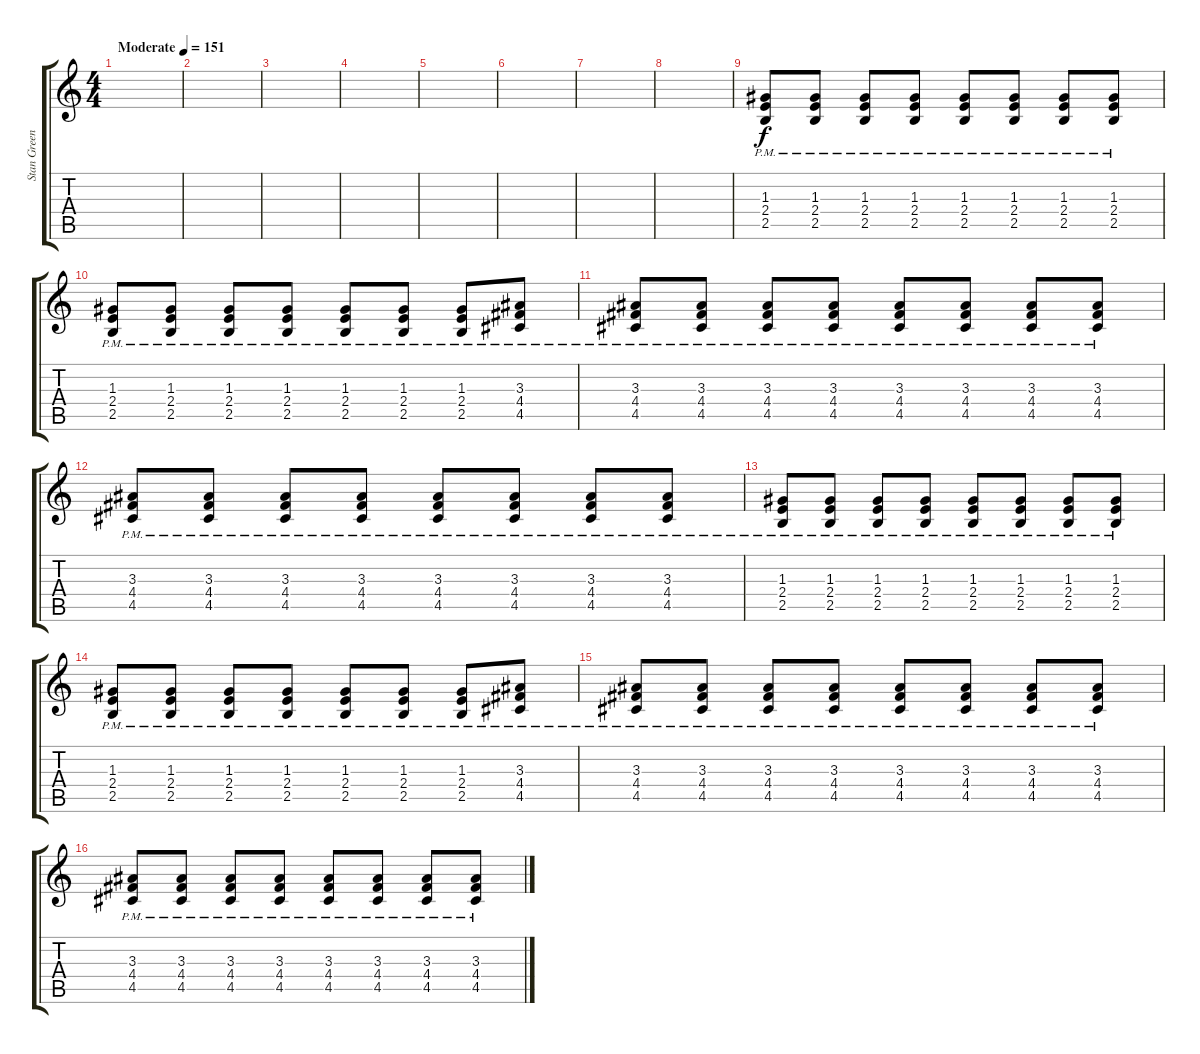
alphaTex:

\track ("Stan Greenwood" "Stan Green") {instrument electricguitarclean}
\staff {score tabs}
\tuning (E4 B3 G3 D3 A2 E2) {hide}
\ts (4 4)
\tempo (151 "Moderate")
\clef g2
\ks c
|
|
|
|
|
|
|
|
(1.3{pm} 2.4{pm} 2.5{pm}).8 (1.3{pm} 2.4{pm} 2.5{pm}).8 (1.3{pm} 2.4{pm} 2.5{pm}).8 (1.3{pm} 2.4{pm} 2.5{pm}).8 (1.3{pm} 2.4{pm} 2.5{pm}).8 (1.3{pm} 2.4{pm} 2.5{pm}).8 (1.3{pm} 2.4{pm} 2.5{pm}).8 (1.3{pm} 2.4{pm} 2.5{pm}).8 |
(1.3{pm} 2.4{pm} 2.5{pm}).8 (1.3{pm} 2.4{pm} 2.5{pm}).8 (1.3{pm} 2.4{pm} 2.5{pm}).8 (1.3{pm} 2.4{pm} 2.5{pm}).8 (1.3{pm} 2.4{pm} 2.5{pm}).8 (1.3{pm} 2.4{pm} 2.5{pm}).8 (1.3{pm} 2.4{pm} 2.5{pm}).8 (3.3{pm} 4.4{pm} 4.5{pm}).8 |
(3.3{pm} 4.4{pm} 4.5{pm}).8 (3.3{pm} 4.4{pm} 4.5{pm}).8 (3.3{pm} 4.4{pm} 4.5{pm}).8 (3.3{pm} 4.4{pm} 4.5{pm}).8 (3.3{pm} 4.4{pm} 4.5{pm}).8 (3.3{pm} 4.4{pm} 4.5{pm}).8 (3.3{pm} 4.4{pm} 4.5{pm}).8 (3.3{pm} 4.4{pm} 4.5{pm}).8 |
(3.3{pm} 4.4{pm} 4.5{pm}).8 (3.3{pm} 4.4{pm} 4.5{pm}).8 (3.3{pm} 4.4{pm} 4.5{pm}).8 (3.3{pm} 4.4{pm} 4.5{pm}).8 (3.3{pm} 4.4{pm} 4.5{pm}).8 (3.3{pm} 4.4{pm} 4.5{pm}).8 (3.3{pm} 4.4{pm} 4.5{pm}).8 (3.3{pm} 4.4{pm} 4.5{pm}).8 |
(1.3{pm} 2.4{pm} 2.5{pm}).8 (1.3{pm} 2.4{pm} 2.5{pm}).8 (1.3{pm} 2.4{pm} 2.5{pm}).8 (1.3{pm} 2.4{pm} 2.5{pm}).8 (1.3{pm} 2.4{pm} 2.5{pm}).8 (1.3{pm} 2.4{pm} 2.5{pm}).8 (1.3{pm} 2.4{pm} 2.5{pm}).8 (1.3{pm} 2.4{pm} 2.5{pm}).8 |
(1.3{pm} 2.4{pm} 2.5{pm}).8 (1.3{pm} 2.4{pm} 2.5{pm}).8 (1.3{pm} 2.4{pm} 2.5{pm}).8 (1.3{pm} 2.4{pm} 2.5{pm}).8 (1.3{pm} 2.4{pm} 2.5{pm}).8 (1.3{pm} 2.4{pm} 2.5{pm}).8 (1.3{pm} 2.4{pm} 2.5{pm}).8 (3.3{pm} 4.4{pm} 4.5{pm}).8 |
(3.3{pm} 4.4{pm} 4.5{pm}).8 (3.3{pm} 4.4{pm} 4.5{pm}).8 (3.3{pm} 4.4{pm} 4.5{pm}).8 (3.3{pm} 4.4{pm} 4.5{pm}).8 (3.3{pm} 4.4{pm} 4.5{pm}).8 (3.3{pm} 4.4{pm} 4.5{pm}).8 (3.3{pm} 4.4{pm} 4.5{pm}).8 (3.3{pm} 4.4{pm} 4.5{pm}).8 |
(3.3{pm} 4.4{pm} 4.5{pm}).8 (3.3{pm} 4.4{pm} 4.5{pm}).8 (3.3{pm} 4.4{pm} 4.5{pm}).8 (3.3{pm} 4.4{pm} 4.5{pm}).8 (3.3{pm} 4.4{pm} 4.5{pm}).8 (3.3{pm} 4.4{pm} 4.5{pm}).8 (3.3{pm} 4.4{pm} 4.5{pm}).8 (3.3{pm} 4.4{pm} 4.5{pm}).8
